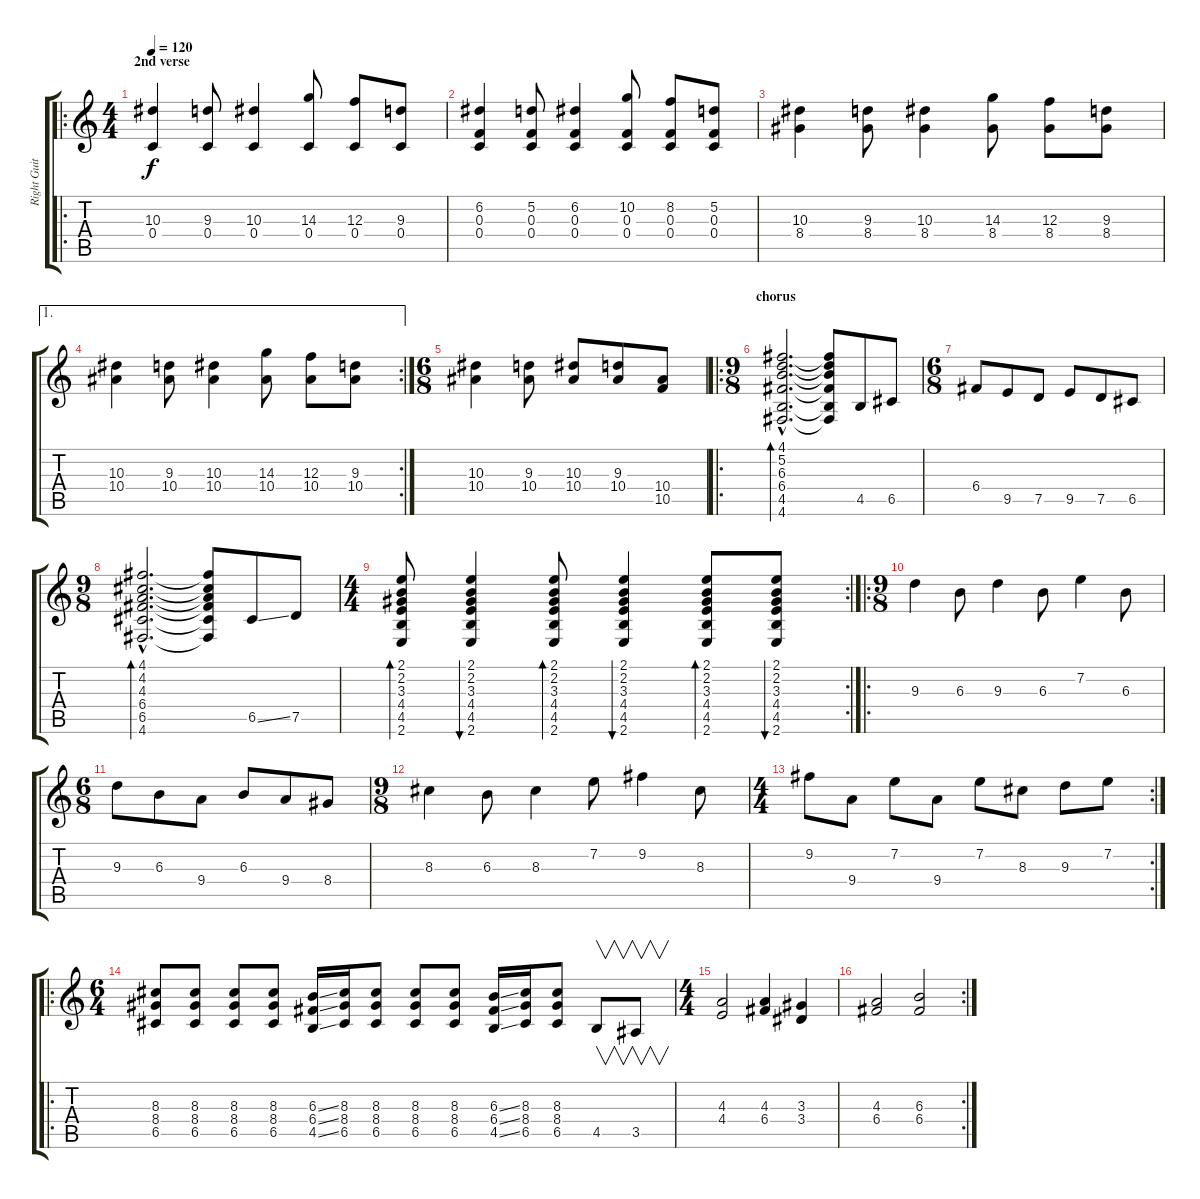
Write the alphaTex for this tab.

\track ("Right Guitar" "Right Guit") {instrument distortionguitar}
\staff {score tabs}
\tuning (D4 A3 F3 C3 G2 D2) {hide}
\ro
\ts (4 4)
\section ("" "2nd verse")
\tempo 120
\clef g2
\ks c
(10.3 0.4).4{dy f} (9.3 0.4).8 (10.3 0.4).4 (14.3 0.4).8 (12.3 0.4).8 (9.3 0.4).8 |
(6.2 0.3 0.4).4 (5.2 0.3 0.4).8 (6.2 0.3 0.4).4 (10.2 0.3 0.4).8 (8.2 0.3 0.4).8 (5.2 0.3 0.4).8 |
(10.3 8.4).4 (9.3 8.4).8 (10.3 8.4).4 (14.3 8.4).8 (12.3 8.4).8 (9.3 8.4).8 |
\ae 1
\rc 2
(10.3 10.4).4 (9.3 10.4).8 (10.3 10.4).4 (14.3 10.4).8 (12.3 10.4).8 (9.3 10.4).8 |
\ts (6 8)
(10.3 10.4).4 (9.3 10.4).8 (10.3 10.4).8 (9.3 10.4).8 (10.4 10.5).8 |
\ro
\ts (9 8)
\section ("" "chorus")
(4.1{hac} 5.2{hac} 6.3{hac} 6.4{hac} 4.5{hac} 4.6{hac}).2{d bd 30 volume 13 instrument distortionguitar} (4.1{t} 5.2{t} 6.3{t} 6.4{t} 4.5{t} 4.6{t}).8 4.5.8 6.5.8 |
\ts (6 8)
6.4.8 9.5.8 7.5.8 9.5.8 7.5.8 6.5.8 |
\ts (9 8)
(4.1{hac} 4.2{hac} 4.3{hac} 6.4{hac} 6.5{hac} 4.6{hac}).2{d bd 30} (4.1{t} 4.2{t} 4.3{t} 6.4{t} 6.5{t} 4.6{t}).8 6.5{ss}.8 7.5.8 |
\rc 2
\ts (4 4)
(2.1 2.2 3.3 4.4 4.5 2.6).8{bd 30} (2.1 2.2 3.3 4.4 4.5 2.6).4{bu 30} (2.1 2.2 3.3 4.4 4.5 2.6).8{bd 30} (2.1 2.2 3.3 4.4 4.5 2.6).4{bu 30} (2.1 2.2 3.3 4.4 4.5 2.6).8{bd 30} (2.1 2.2 3.3 4.4 4.5 2.6).8{bu 30} |
\ro
\ts (9 8)
9.3.4 6.3.8 9.3.4 6.3.8 7.2.4 6.3.8 |
\ts (6 8)
9.3.8 6.3.8 9.4.8 6.3.8 9.4.8 8.4.8 |
\ts (9 8)
8.3.4 6.3.8 8.3.4 7.2.8 9.2.4 8.3.8 |
\rc 2
\ts (4 4)
9.2.8 9.4.8 7.2.8 9.4.8 7.2.8 8.3.8 9.3.8 7.2.8 |
\ro
\ts (6 4)
(8.3 8.4 6.5).8 (8.3 8.4 6.5).8 (8.3 8.4 6.5).8 (8.3 8.4 6.5).8 (6.3{ss} 6.4{ss} 4.5{ss}).16 (8.3 8.4 6.5).16 (8.3 8.4 6.5).8 (8.3 8.4 6.5).8 (8.3 8.4 6.5).8 (6.3{ss} 6.4{ss} 4.5{ss}).16 (8.3 8.4 6.5).16 (8.3 8.4 6.5).8 4.5.8{v} 3.5.8{v} |
\ts (4 4)
(4.3 4.4).2 (4.3 6.4).4 (3.3 3.4).4 |
\rc 2
(4.3 6.4).2 (6.3 6.4).2
